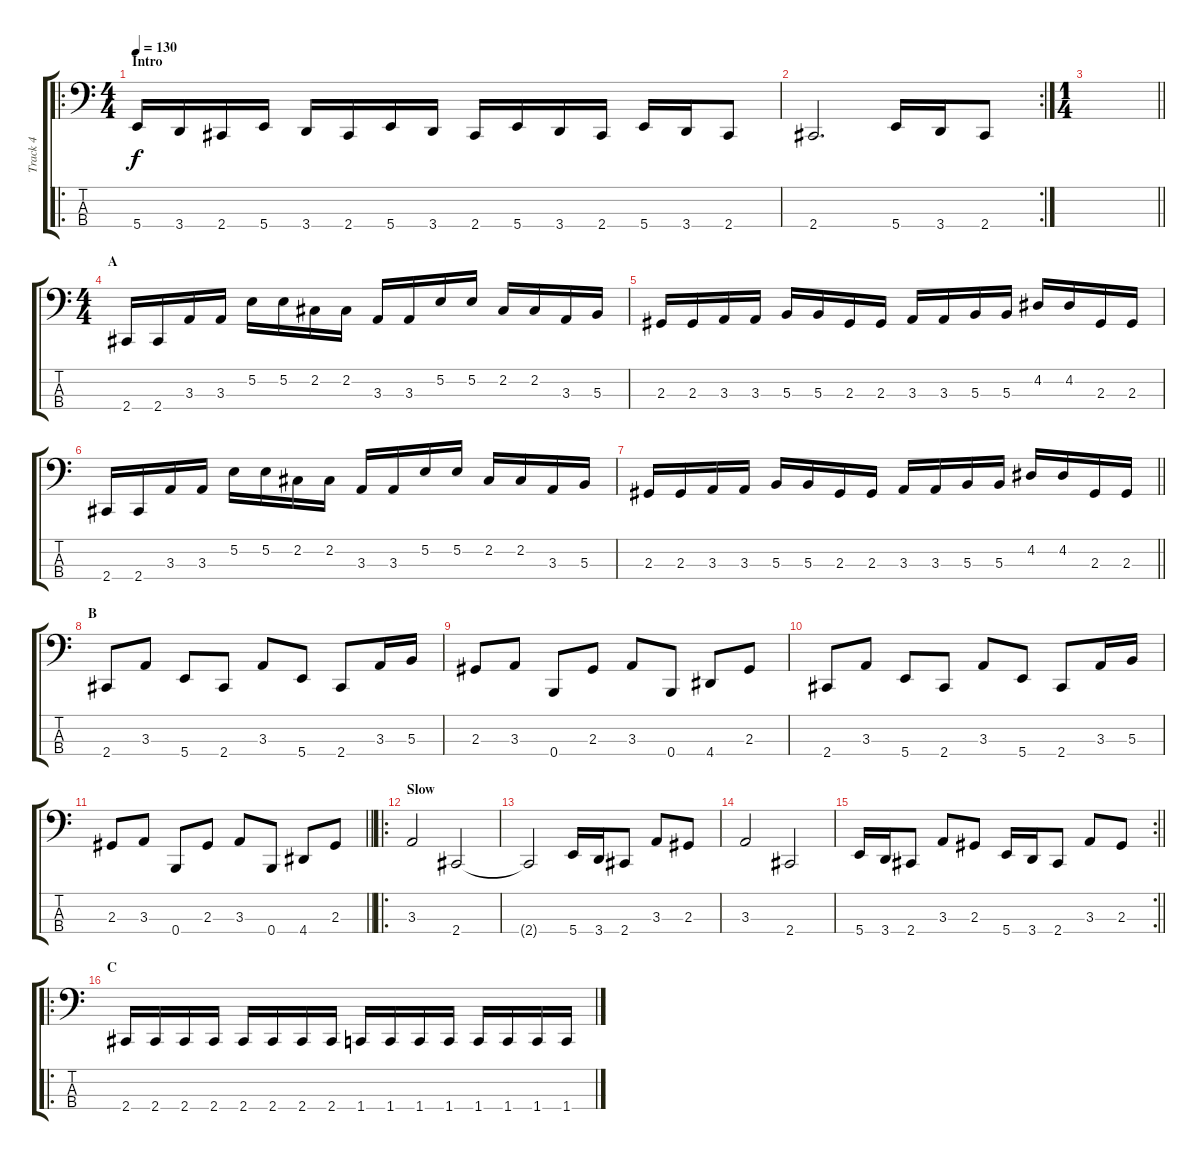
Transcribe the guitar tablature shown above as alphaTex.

\track ("Track 4" "Track 4") {instrument electricbasspick}
\staff {score tabs}
\tuning (E2 B1 Gb1 B0) {hide}
\ro
\ts (4 4)
\section ("" "Intro")
\tempo 130
\clef f4
\ks c
5.4.16{dy f instrument electricbasspick} 3.4.16 2.4.16 5.4.16 3.4.16 2.4.16 5.4.16 3.4.16 2.4.16 5.4.16 3.4.16 2.4.16 5.4.16 3.4.16 2.4.8 |
\rc 2
2.4.2{d} 5.4.16 3.4.16 2.4.8 |
\ts (1 4)
\barLineRight lightlight
|
\ts (4 4)
\section ("" "A")
2.4.16 2.4.16 3.3.16 3.3.16 5.2.16 5.2.16 2.2.16 2.2.16 3.3.16 3.3.16 5.2.16 5.2.16 2.2.16 2.2.16 3.3.16 5.3.16 |
2.3.16 2.3.16 3.3.16 3.3.16 5.3.16 5.3.16 2.3.16 2.3.16 3.3.16 3.3.16 5.3.16 5.3.16 4.2.16 4.2.16 2.3.16 2.3.16 |
2.4.16 2.4.16 3.3.16 3.3.16 5.2.16 5.2.16 2.2.16 2.2.16 3.3.16 3.3.16 5.2.16 5.2.16 2.2.16 2.2.16 3.3.16 5.3.16 |
\barLineRight lightlight
2.3.16 2.3.16 3.3.16 3.3.16 5.3.16 5.3.16 2.3.16 2.3.16 3.3.16 3.3.16 5.3.16 5.3.16 4.2.16 4.2.16 2.3.16 2.3.16 |
\section ("" "B")
2.4.8 3.3.8 5.4.8 2.4.8 3.3.8 5.4.8 2.4.8 3.3.16 5.3.16 |
2.3.8 3.3.8 0.4.8 2.3.8 3.3.8 0.4.8 4.4.8 2.3.8 |
2.4.8 3.3.8 5.4.8 2.4.8 3.3.8 5.4.8 2.4.8 3.3.16 5.3.16 |
\barLineRight lightlight
2.3.8 3.3.8 0.4.8 2.3.8 3.3.8 0.4.8 4.4.8 2.3.8 |
\ro
\section ("" "Slow")
3.3.2 2.4.2 |
2.4{t}.2 5.4.16 3.4.16 2.4.8 3.3.8 2.3.8 |
3.3.2 2.4.2 |
\rc 2
\barLineRight lightlight
5.4.16 3.4.16 2.4.8 3.3.8 2.3.8 5.4.16 3.4.16 2.4.8 3.3.8 2.3.8 |
\ro
\section ("" "C")
2.4.16 2.4.16 2.4.16 2.4.16 2.4.16 2.4.16 2.4.16 2.4.16 1.4.16 1.4.16 1.4.16 1.4.16 1.4.16 1.4.16 1.4.16 1.4.16
